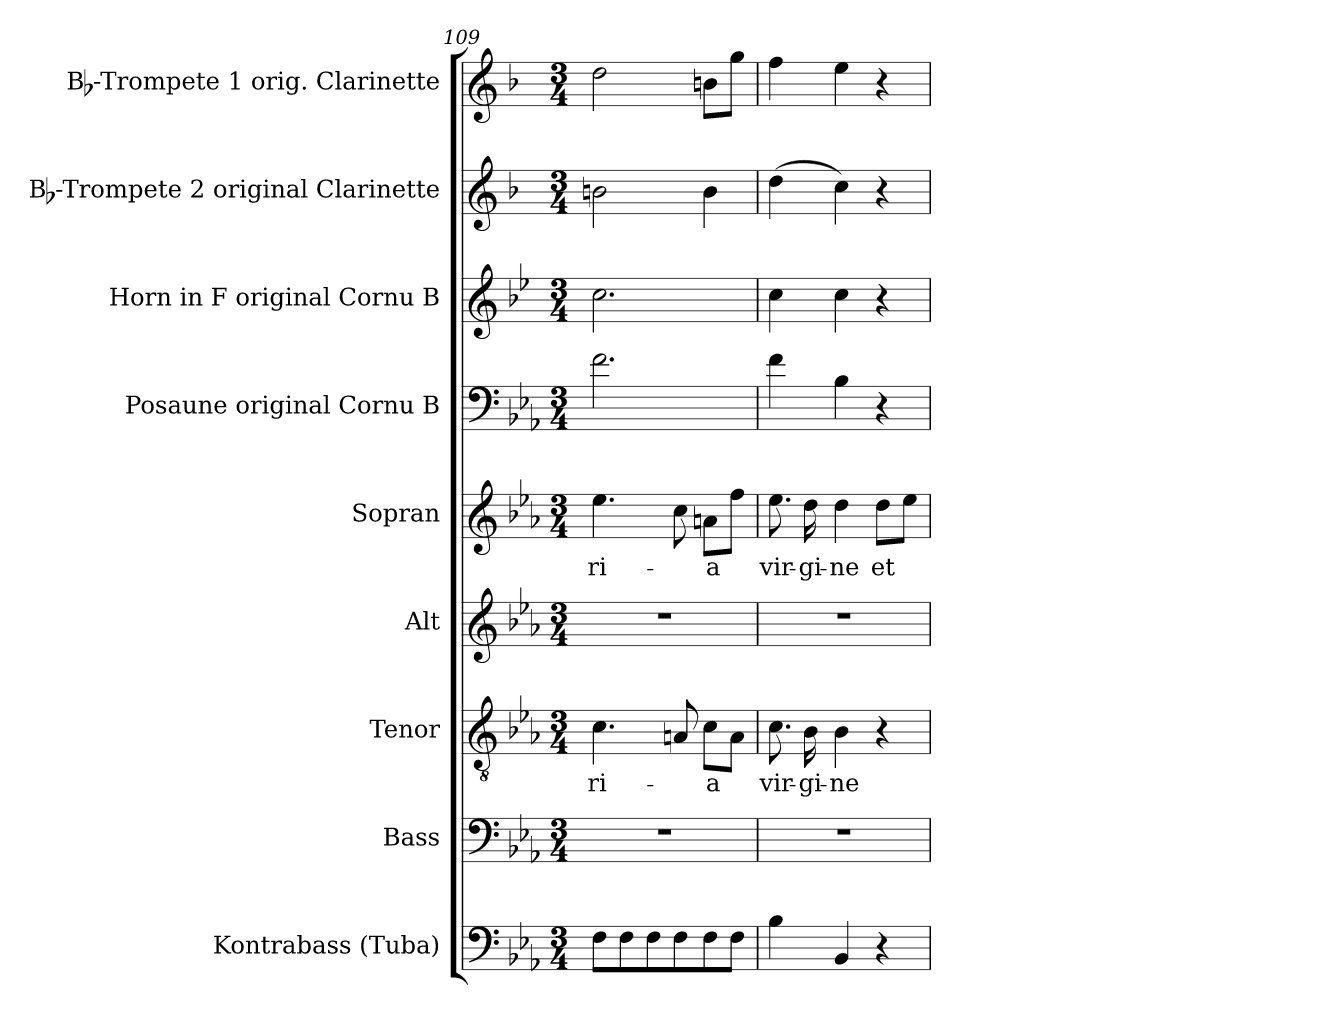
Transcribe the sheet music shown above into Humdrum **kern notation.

**kern	**kern	**kern	**text	**kern	**kern	**text	**kern	**kern	**kern	**kern
*part9	*part8	*part7	*part7	*part6	*part5	*part5	*part4	*part3	*part2	*part1
*staff9	*staff8	*staff7	*staff7	*staff6	*staff5	*staff5	*staff4	*staff3	*staff2	*staff1
*I"Kontrabass (Tuba)	*I"Bass	*I"Tenor	*	*I"Alt	*I"Sopran	*	*I"Posaune original Cornu B	*I"Horn in F original Cornu B	*I"Bb-Trompete 2 original Clarinette	*I"Bb-Trompete 1 orig. Clarinette
*I'Kb.	*I'B.	*I'T.	*	*I'A.	*I'S.	*	*I'Pos.	*I'Hrn.	*I'Bb Trp. 2	*I'Bb Trp. 1
*clefF4	*clefF4	*clefGv2	*	*clefG2	*clefG2	*	*clefF4	*clefG2	*clefG2	*clefG2
*ITrd7c12	*	*	*	*	*	*	*	*ITrd4c7	*ITrd1c2	*ITrd1c2
*k[b-e-a-]	*k[b-e-a-]	*k[b-e-a-]	*	*k[b-e-a-]	*k[b-e-a-]	*	*k[b-e-a-]	*k[b-e-a-]	*k[b-e-a-]	*k[b-e-a-]
*E-:	*E-:	*E-:	*	*E-:	*E-:	*	*E-:	*E-:	*E-:	*E-:
*M3/4	*M3/4	*M3/4	*	*M3/4	*M3/4	*	*M3/4	*M3/4	*M3/4	*M3/4
=109	=109	=109	=109	=109	=109	=109	=109	=109	=109	=109
!	!	!	!LO:LY:b	!	!	!LO:LY:b	!	!	!	!
8FF\L	2.r	4.c\	-ri-	2.r	4.ee-\	-ri-	2.f\	2.f\	2an\	2cc\
8FF\	.	.	.	.	.	.	.	.	.	.
8FF\	.	.	.	.	.	.	.	.	.	.
8FF\	.	8An/	.	.	8cc\	.	.	.	.	.
!	!	!	!LO:LY:b	!	!	!LO:LY:b	!	!	!	!
8FF\	.	8c\L	-a	.	8an\L	-a	.	.	4a\	8an\L
8FF\J	.	8A\J	.	.	8ff\J	.	.	.	.	8ff\J
=110	=110	=110	=110	=110	=110	=110	=110	=110	=110	=110
!	!	!	!LO:LY:b	!	!	!LO:LY:b	!	!	!	!
4BB-\	2.r	8.c\	vir-	2.r	8.ee-\	vir-	4f\	4f\	(>4cc\	4ee-\
!	!	!	!LO:LY:b	!	!	!LO:LY:b	!	!	!	!
.	.	16B-\	-gi-	.	16dd\	-gi-	.	.	.	.
!	!	!	!LO:LY:b	!	!	!LO:LY:b	!	!	!	!
4BBB-/	.	4B-\	-ne	.	4dd\	-ne	4B-\	4f\	4b-\)	4dd\
!	!	!	!	!	!	!LO:LY:b	!	!	!	!
4r	.	4r	.	.	8dd\L	et	4r	4r	4r	4r
.	.	.	.	.	8ee-\J	.	.	.	.	.
=	=	=	=	=	=	=	=	=	=	=
*-	*-	*-	*-	*-	*-	*-	*-	*-	*-	*-
